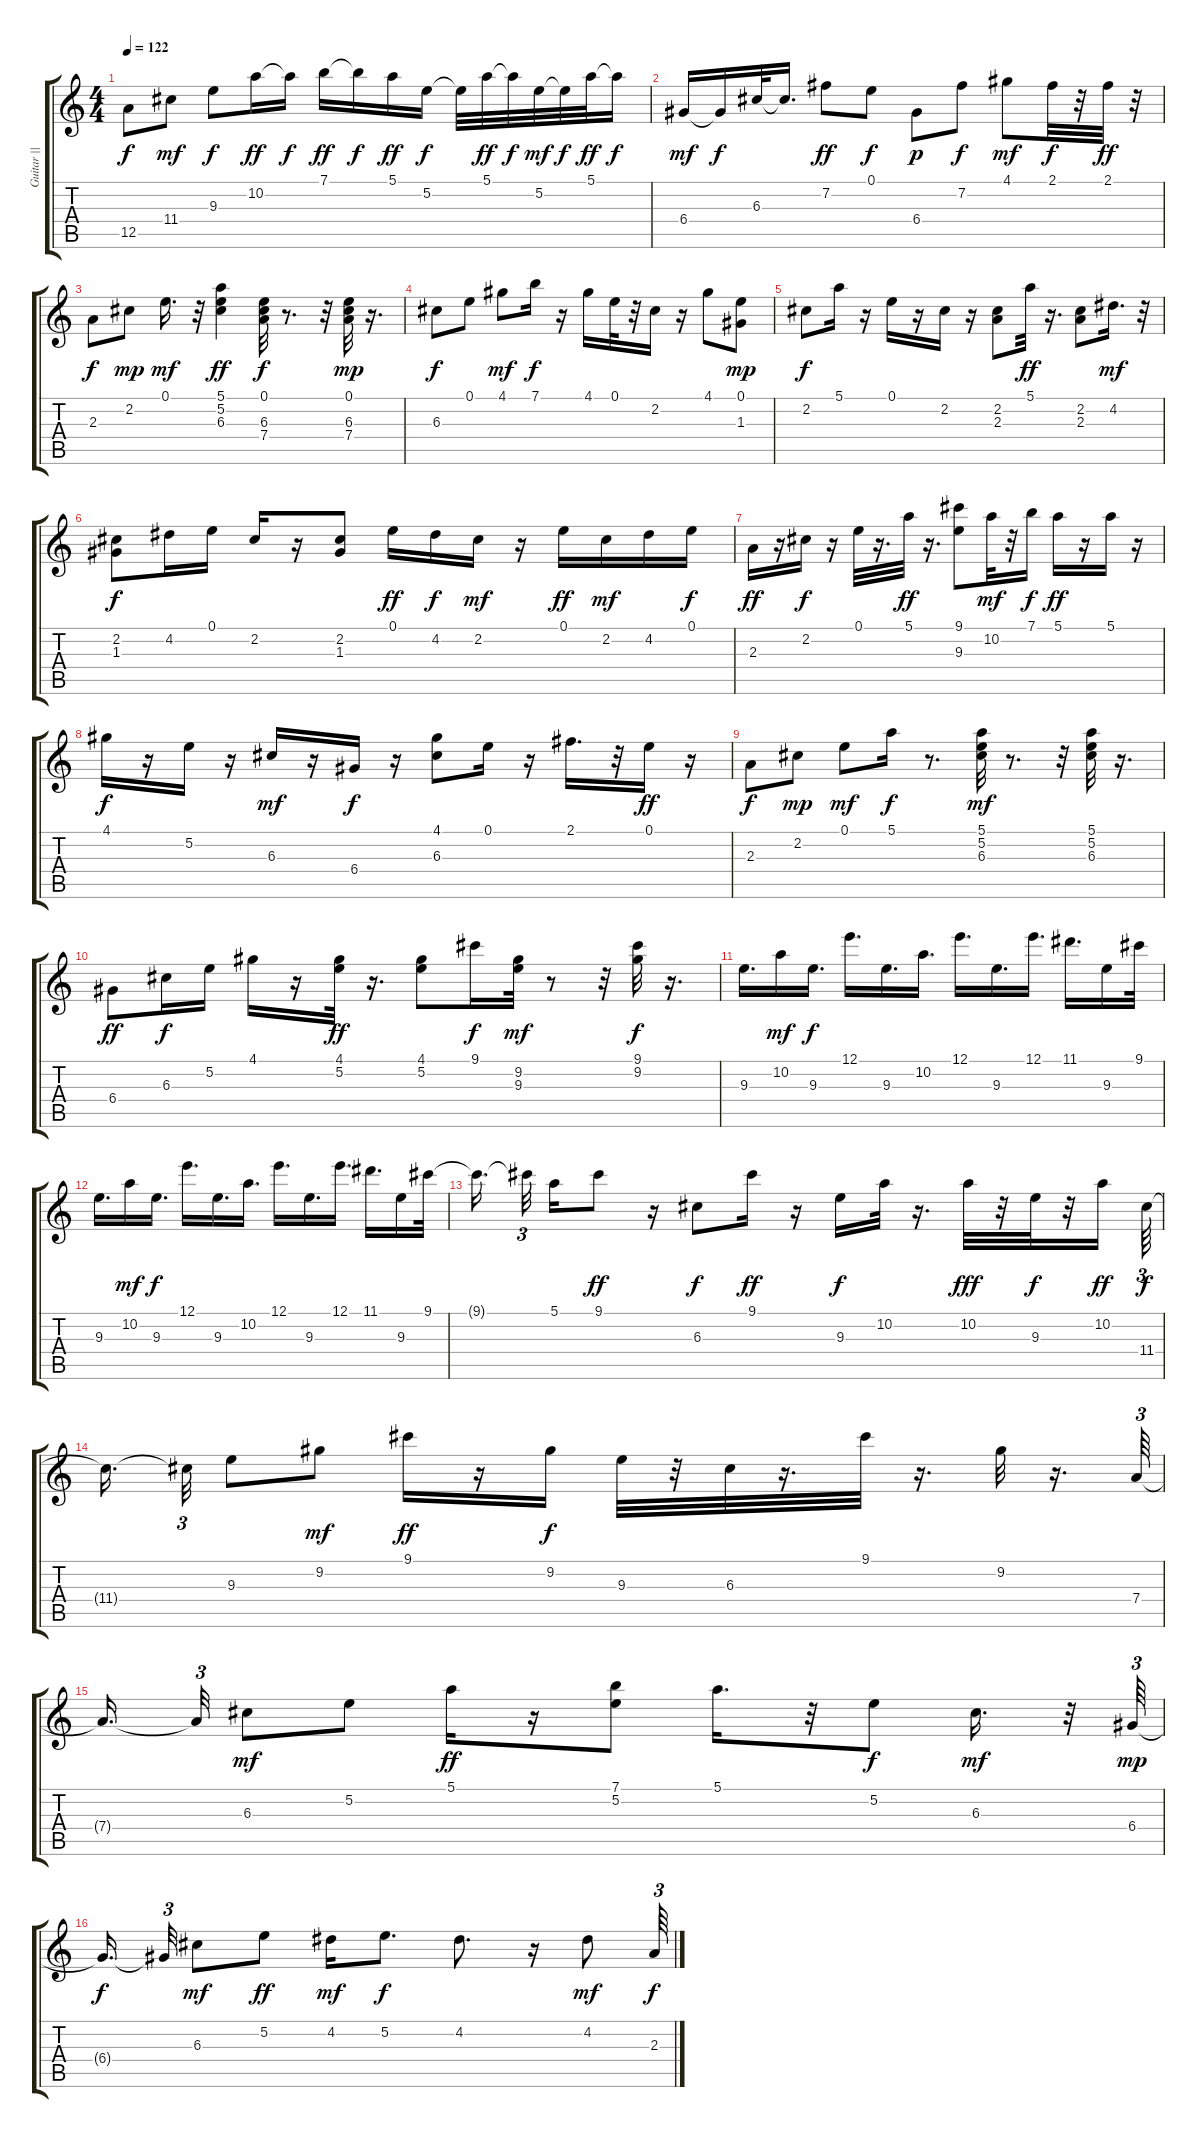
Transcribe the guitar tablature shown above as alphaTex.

\track ("Guitar ||" "Guitar ||") {instrument electricguitarclean}
\staff {score tabs}
\tuning (E4 B3 G3 D3 A2 E2) {hide}
\ts (4 4)
\tempo 122
\clef g2
\ks c
12.5.8{dy f} 11.4.8{dy mf} 9.3.8{dy f} 10.2.16{dy ff} 10.2{t}.16{dy f} 7.1.16{dy ff} 7.1{t}.16{dy f} 5.1.16{dy ff} 5.2.16{dy f} 5.2{t}.32 5.1.32{dy ff} 5.1{t}.32{dy f} 5.2.32{dy mf} 5.2{t}.32{dy f} 5.1.32{dy ff} 5.1{t}.16{dy f} |
6.4.16{dy mf} 6.4{t}.16{dy f} 6.3.32 6.3{t}.16{d} 7.2.8{dy ff} 0.1.8{dy f} 6.4.8{dy p} 7.2.8{dy f} 4.1.8{dy mf} 2.1.32{dy f} r.32 2.1.32{dy ff} r.32 |
2.3.8{dy f} 2.2.8{dy mp} 0.1.16{d dy mf} r.32 (5.1 5.2 6.3).4{dy ff} (0.1 6.3 7.4).32{dy f} r.8{d} r.32 (0.1 6.3 7.4).32{dy mp} r.16{d} |
6.3.8{dy f} 0.1.8 4.1.8{dy mf} 7.1.16{dy f} r.16 4.1.16 0.1.32 r.32 2.2.16 r.16 4.1.8 (0.1 1.3).8{dy mp} |
2.2.8{dy f} 5.1.16 r.16 0.1.16 r.16 2.2.16 r.16 (2.2 2.3).8 5.1.32{dy ff} r.16{d} (2.2 2.3).8 4.2.16{d dy mf} r.32 |
(2.2 1.3).8{dy f} 4.2.16 0.1.16 2.2.16 r.16 (2.2 1.3).8 0.1.16{dy ff} 4.2.16{dy f} 2.2.16{dy mf} r.16 0.1.16{dy ff} 2.2.16{dy mf} 4.2.16 0.1.16{dy f} |
2.3.16{dy ff} r.16 2.2.16{dy f} r.16 0.1.32 r.16{d} 5.1.32{dy ff} r.16{d} (9.1 9.3).8 10.2.32{dy mf} r.32 7.1.16{dy f} 5.1.16{dy ff} r.16 5.1.16 r.16 |
4.1.16{dy f} r.16 5.2.16 r.16 6.3.16{dy mf} r.16 6.4.16{dy f} r.16 (4.1 6.3).8 0.1.16 r.16 2.1.16{d} r.32 0.1.16{dy ff} r.16 |
2.3.8{dy f} 2.2.8{dy mp} 0.1.8{dy mf} 5.1.16{dy f} r.8{d} (5.1 5.2 6.3).32{dy mf} r.8{d} r.32 (5.1 5.2 6.3).32 r.16{d} |
6.4.8{dy ff} 6.3.16{dy f} 5.2.16 4.1.16 r.16 (4.1 5.2).32{dy ff} r.16{d} (4.1 5.2).8 9.1.16{dy f} (9.2 9.3).32{dy mf} r.8 r.32 (9.1 9.2).32{dy f} r.16{d} |
9.3.16{d} 10.2.16{dy mf} 9.3.16{d dy f} 12.1.16{d} 9.3.16{d} 10.2.16{d} 12.1.16{d} 9.3.16{d} 12.1.16{d} 11.1.16{d} 9.3.16 9.1.32 |
9.3.16{d} 10.2.16{dy mf} 9.3.16{d dy f} 12.1.16{d} 9.3.16{d} 10.2.16{d} 12.1.16{d} 9.3.16{d} 12.1.16{d} 11.1.16{d} 9.3.16 9.1.32 |
9.1{t}.16{d beam splitsecondary} 9.1{t}.32{tu (3 2) beam splitsecondary} 5.1.16 9.1.8{dy ff} r.16 6.3.8{dy f} 9.1.16{dy ff} r.16 9.3.16{dy f} 10.2.32 r.16{d} 10.2.32{dy fff} r.32 9.3.32{dy f} r.32 10.2.16{dy ff} 11.4.64{tu (3 2) dy f} |
11.4{t}.16{d beam splitsecondary} 11.4{t}.32{tu (3 2)} 9.3.8 9.2.8{dy mf} 9.1.16{dy ff} r.16 9.2.16{dy f} 9.3.32 r.32 6.3.32 r.16{d} 9.1.32 r.16{d} 9.2.32 r.16{d} 7.4.64{tu (3 2)} |
7.4{t}.16{d beam splitsecondary} 7.4{t}.32{tu (3 2)} 6.3.8{dy mf} 5.2.8 5.1.16{dy ff} r.16 (7.1 5.2).8 5.1.16{d} r.32 5.2.8{dy f} 6.3.16{d dy mf} r.32 6.4.64{tu (3 2) dy mp} |
6.4{t}.16{d dy f beam splitsecondary} 6.4{t}.32{tu (3 2)} 6.3.8{dy mf} 5.2.8{dy ff} 4.2.16{dy mf} 5.2.8{d dy f} 4.2.8{d} r.16 4.2.8{dy mf} 2.3.64{tu (3 2) dy f}
